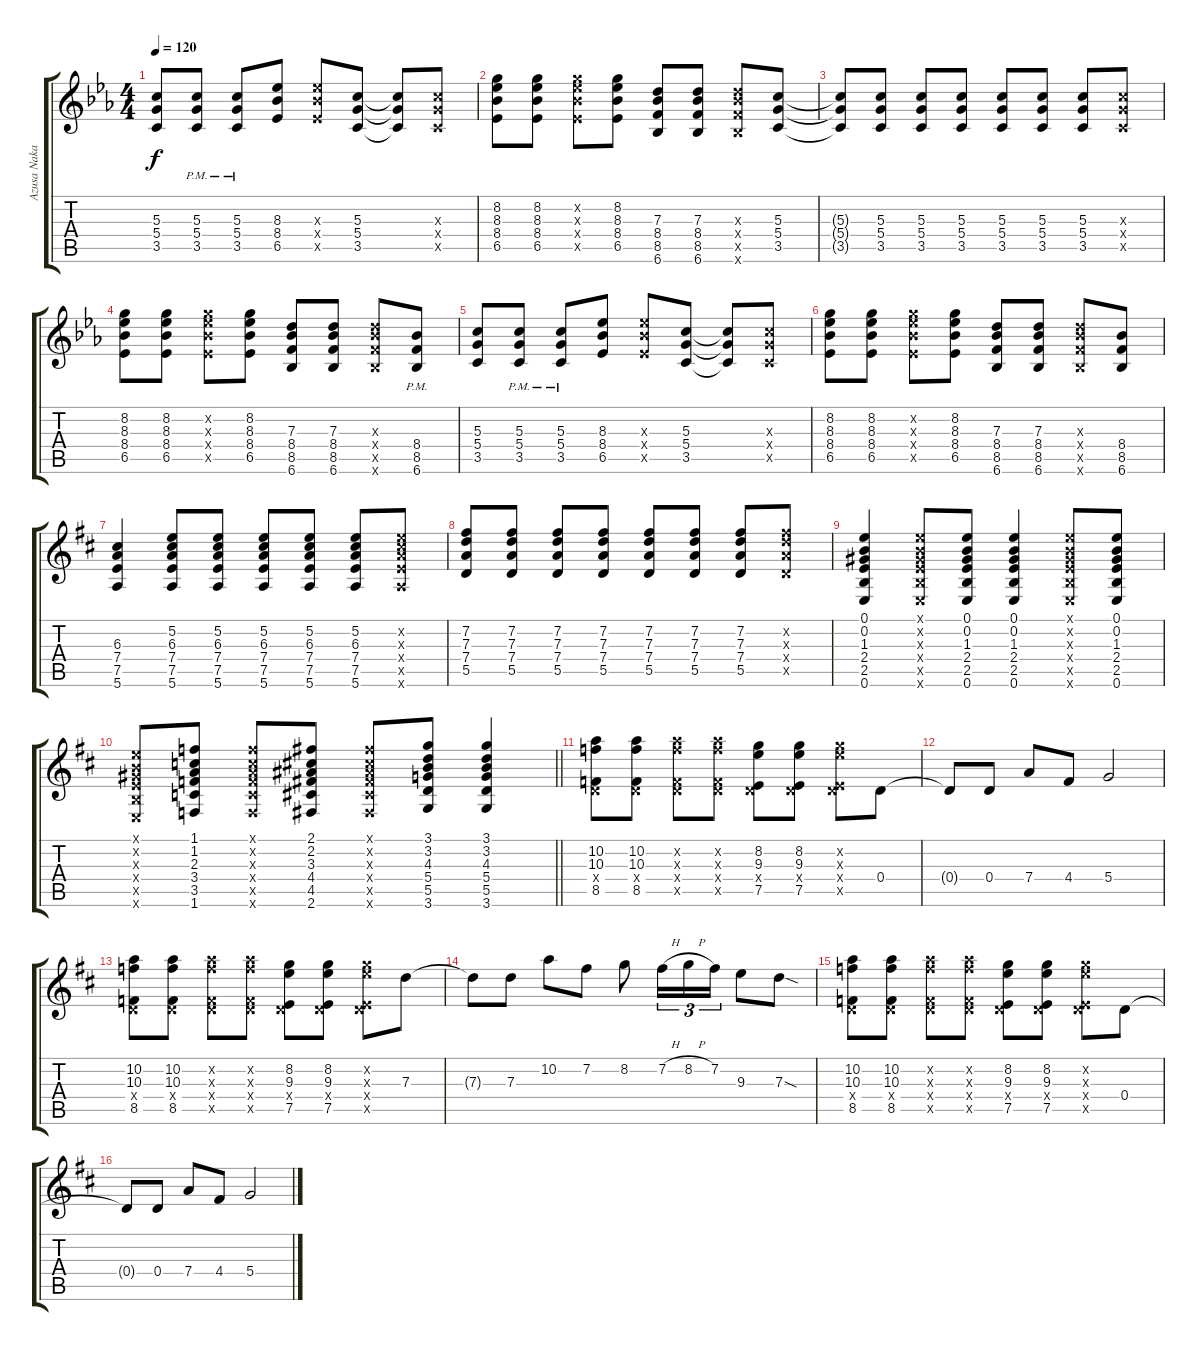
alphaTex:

\track ("Azusa Nakano" "Azusa Naka") {instrument overdrivenguitar}
\staff {score tabs}
\tuning (E4 B3 G3 D3 A2 E2) {hide}
\ts (4 4)
\tempo 120
\clef g2
\ks eb
(5.3 5.4 3.5).8{dy f} (5.3{pm} 5.4{pm} 3.5{pm}).8 (5.3{pm} 5.4{pm} 3.5{pm}).8 (8.3 8.4 6.5).8 (8.3{x} 8.4{x} 6.5{x}).8 (5.3 5.4 3.5).8 (5.3{t} 5.4{t} 3.5{t}).8 (5.3{x} 5.4{x} 3.5{x}).8 |
(8.2 8.3 8.4 6.5).8 (8.2 8.3 8.4 6.5).8 (8.2{x} 8.3{x} 8.4{x} 6.5{x}).8 (8.2 8.3 8.4 6.5).8 (7.3 8.4 8.5 6.6).8 (7.3 8.4 8.5 6.6).8 (7.3{x} 8.4{x} 8.5{x} 6.6{x}).8 (5.3 5.4 3.5).8 |
(5.3{t} 5.4{t} 3.5{t}).8 (5.3 5.4 3.5).8 (5.3 5.4 3.5).8 (5.3 5.4 3.5).8 (5.3 5.4 3.5).8 (5.3 5.4 3.5).8 (5.3 5.4 3.5).8 (5.3{x} 5.4{x} 3.5{x}).8 |
(8.2 8.3 8.4 6.5).8 (8.2 8.3 8.4 6.5).8 (8.2{x} 8.3{x} 8.4{x} 6.5{x}).8 (8.2 8.3 8.4 6.5).8 (7.3 8.4 8.5 6.6).8 (7.3 8.4 8.5 6.6).8 (7.3{x} 8.4{x} 8.5{x} 6.6{x}).8 (8.4{pm} 8.5{pm} 6.6{pm}).8 |
(5.3 5.4 3.5).8 (5.3{pm} 5.4{pm} 3.5{pm}).8 (5.3{pm} 5.4{pm} 3.5{pm}).8 (8.3 8.4 6.5).8 (8.3{x} 8.4{x} 6.5{x}).8 (5.3 5.4 3.5).8 (5.3{t} 5.4{t} 3.5{t}).8 (5.3{x} 5.4{x} 3.5{x}).8 |
(8.2 8.3 8.4 6.5).8 (8.2 8.3 8.4 6.5).8 (8.2{x} 8.3{x} 8.4{x} 6.5{x}).8 (8.2 8.3 8.4 6.5).8 (7.3 8.4 8.5 6.6).8 (7.3 8.4 8.5 6.6).8 (7.3{x} 8.4{x} 8.5{x} 6.6{x}).8 (8.4 8.5 6.6).8 |
\ks d
(6.3 7.4 7.5 5.6).4 (5.2 6.3 7.4 7.5 5.6).8 (5.2 6.3 7.4 7.5 5.6).8 (5.2 6.3 7.4 7.5 5.6).8 (5.2 6.3 7.4 7.5 5.6).8 (5.2 6.3 7.4 7.5 5.6).8 (5.2{x} 6.3{x} 7.4{x} 7.5{x} 5.6{x}).8 |
(7.2 7.3 7.4 5.5).8 (7.2 7.3 7.4 5.5).8 (7.2 7.3 7.4 5.5).8 (7.2 7.3 7.4 5.5).8 (7.2 7.3 7.4 5.5).8 (7.2 7.3 7.4 5.5).8 (7.2 7.3 7.4 5.5).8 (7.2{x} 7.3{x} 7.4{x} 5.5{x}).8 |
(0.1 0.2 1.3 2.4 2.5 0.6).4 (0.1{x} 0.2{x} 1.3{x} 2.4{x} 2.5{x} 0.6{x}).8 (0.1 0.2 1.3 2.4 2.5 0.6).8 (0.1 0.2 1.3 2.4 2.5 0.6).4 (0.1{x} 0.2{x} 1.3{x} 2.4{x} 2.5{x} 0.6{x}).8 (0.1 0.2 1.3 2.4 2.5 0.6).8 |
\barLineRight lightlight
(0.1{x} 0.2{x} 1.3{x} 2.4{x} 2.5{x} 0.6{x}).8 (1.1 1.2 2.3 3.4 3.5 1.6).8 (1.1{x} 1.2{x} 2.3{x} 3.4{x} 3.5{x} 1.6{x}).8 (2.1 2.2 3.3 4.4 4.5 2.6).8 (2.1{x} 2.2{x} 3.3{x} 4.4{x} 4.5{x} 2.6{x}).8 (3.1 3.2 4.3 5.4 5.5 3.6).8 (3.1 3.2 4.3 5.4 5.5 3.6).4 |
(10.2 10.3 0.4{x} 8.5).8 (10.2 10.3 0.4{x} 8.5).8 (10.2{x} 10.3{x} 0.4{x} 8.5{x}).8 (10.2{x} 10.3{x} 0.4{x} 8.5{x}).8 (8.2 9.3 0.4{x} 7.5).8 (8.2 9.3 0.4{x} 7.5).8 (8.2{x} 9.3{x} 0.4{x} 7.5{x}).8 0.4.8 |
0.4{t}.8 0.4.8 7.4.8 4.4.8 5.4.2 |
(10.2 10.3 0.4{x} 8.5).8 (10.2 10.3 0.4{x} 8.5).8 (10.2{x} 10.3{x} 0.4{x} 8.5{x}).8 (10.2{x} 10.3{x} 0.4{x} 8.5{x}).8 (8.2 9.3 0.4{x} 7.5).8 (8.2 9.3 0.4{x} 7.5).8 (8.2{x} 9.3{x} 0.4{x} 7.5{x}).8 7.3.8 |
7.3{t}.8 7.3.8 10.2.8 7.2.8 8.2.8 7.2{h}.16{tu (3 2)} 8.2{h}.16{tu (3 2)} 7.2.16{tu (3 2)} 9.3.8 7.3{sod}.8 |
(10.2 10.3 0.4{x} 8.5).8 (10.2 10.3 0.4{x} 8.5).8 (10.2{x} 10.3{x} 0.4{x} 8.5{x}).8 (10.2{x} 10.3{x} 0.4{x} 8.5{x}).8 (8.2 9.3 0.4{x} 7.5).8 (8.2 9.3 0.4{x} 7.5).8 (8.2{x} 9.3{x} 0.4{x} 7.5{x}).8 0.4.8 |
0.4{t}.8 0.4.8 7.4.8 4.4.8 5.4.2
